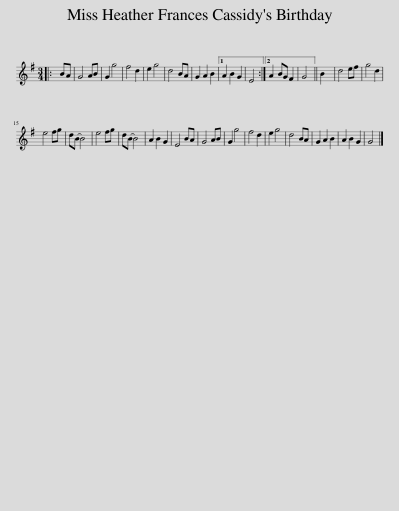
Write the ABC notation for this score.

X:1
L:1/8
M:3/4
I:linebreak $
K:G
V:1 treble
V:1
|: BA | G4 AB | G2 g4 | f4 d2 | e2 g4 | %5
 d4 BA | G2 A2 B2 |1 A2 B2 G2 | E4 :|2 A2 BG F2 | %10
 G4 || B2 | d4 ef | g4 d2 |$ e4 fg | %15
 dB- B4 | e4 fg | dB- B4 | A2 B2 G2 | E4 BA | %20
 G4 AB | G2 g4 | f4 d2 | e2 g4 | d4 BA | %25
 G2 A2 B2 | A2 B2 G2 | G4 |] %28
